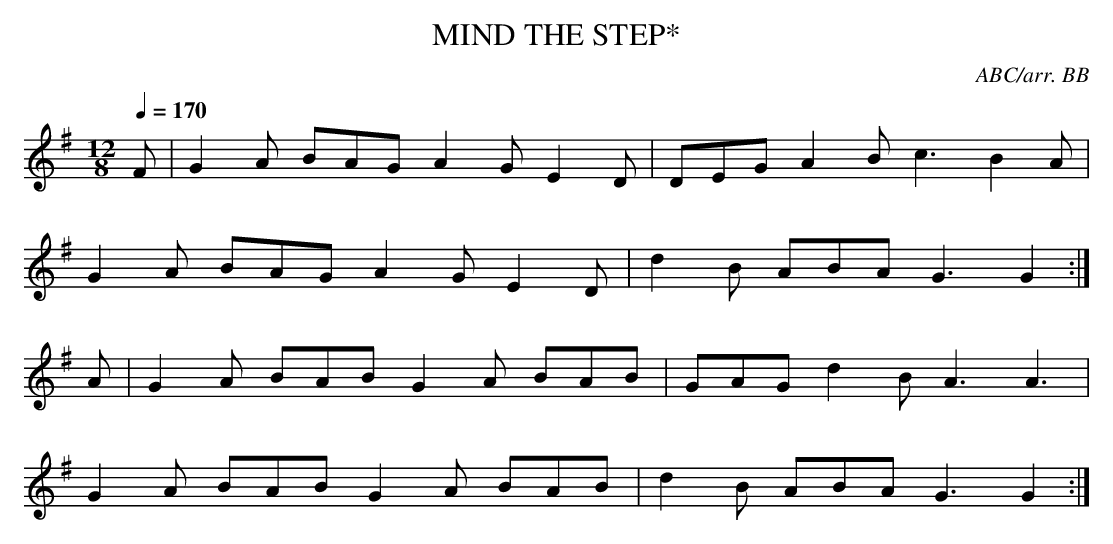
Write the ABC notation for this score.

X:1
T:MIND THE STEP*
C:ABC/arr. BB
L:1/8
M:12/8
Q:1/4=170
K:G
F|G2A BAG A2G E2D|DEG A2B c3 B2A|
G2A BAG A2G E2D|d2B ABA G3 G2:|
A|G2A BAB G2A BAB|GAG d2B A3 A3|
G2A BAB G2A BAB|d2B ABA G3 G2:|
